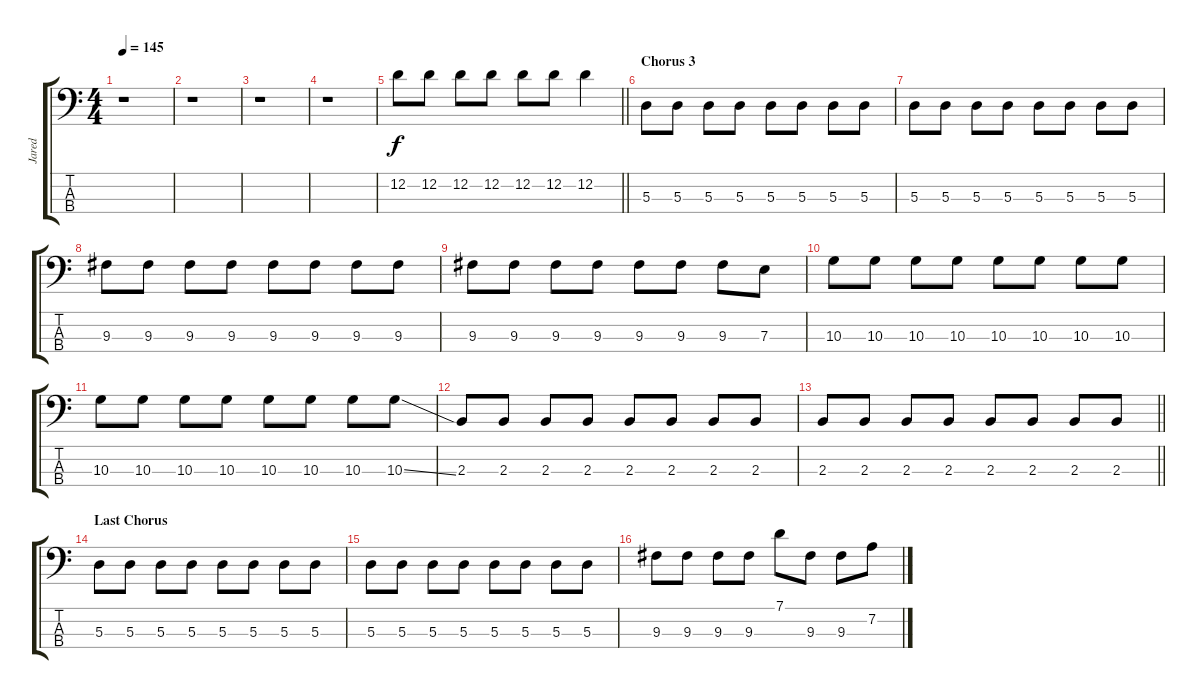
\track ("Jared" "Jared") {instrument electricbasspick}
\staff {score tabs}
\tuning (G2 D2 A1 E1) {hide}
\ts (4 4)
\tempo 145
\clef f4
\ks c
r.1{dy f} |
r.1 |
r.1 |
r.1 |
\barLineRight lightlight
12.2.8 12.2.8 12.2.8 12.2.8 12.2.8 12.2.8 12.2.4 |
\section ("" "Chorus 3")
5.3.8 5.3.8 5.3.8 5.3.8 5.3.8 5.3.8 5.3.8 5.3.8 |
5.3.8 5.3.8 5.3.8 5.3.8 5.3.8 5.3.8 5.3.8 5.3.8 |
9.3.8 9.3.8 9.3.8 9.3.8 9.3.8 9.3.8 9.3.8 9.3.8 |
9.3.8 9.3.8 9.3.8 9.3.8 9.3.8 9.3.8 9.3.8 7.3.8 |
10.3.8 10.3.8 10.3.8 10.3.8 10.3.8 10.3.8 10.3.8 10.3.8 |
10.3.8 10.3.8 10.3.8 10.3.8 10.3.8 10.3.8 10.3.8 10.3{ss}.8 |
2.3.8 2.3.8 2.3.8 2.3.8 2.3.8 2.3.8 2.3.8 2.3.8 |
\barLineRight lightlight
2.3.8 2.3.8 2.3.8 2.3.8 2.3.8 2.3.8 2.3.8 2.3.8 |
\section ("" "Last Chorus")
5.3.8 5.3.8 5.3.8 5.3.8 5.3.8 5.3.8 5.3.8 5.3.8 |
5.3.8 5.3.8 5.3.8 5.3.8 5.3.8 5.3.8 5.3.8 5.3.8 |
9.3.8 9.3.8 9.3.8 9.3.8 7.1.8 9.3.8 9.3.8 7.2.8
